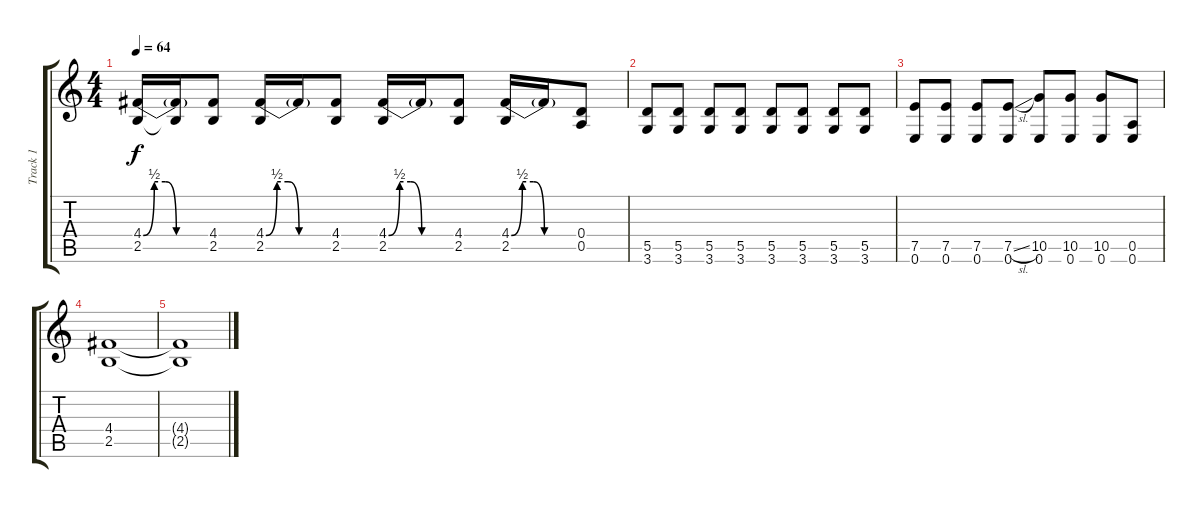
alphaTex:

\track ("Track 1" "Track 1") {instrument acousticguitarsteel}
\staff {score tabs}
\tuning (E4 B3 G3 D3 A2 E2) {hide}
\ts (4 4)
\tempo 64
\clef g2
\ks c
(4.4{be (custom 0 0 10 2 20 2 30 0 60 0)} 2.5).16{dy f} (4.4{t} 2.5{t}).16 (4.4 2.5).8 (4.4{be (custom 0 0 10 2 20 2 30 0 60 0)} 2.5).16 4.4{t}.16 (4.4 2.5).8 (4.4{be (custom 0 0 10 2 20 2 30 0 60 0)} 2.5).16 4.4{t}.16 (4.4 2.5).8 (4.4{be (custom 0 0 10 2 20 2 30 0 60 0)} 2.5).16 4.4{t}.16 (0.4 0.5).8 |
(5.5 3.6).8 (5.5 3.6).8 (5.5 3.6).8 (5.5 3.6).8 (5.5 3.6).8 (5.5 3.6).8 (5.5 3.6).8 (5.5 3.6).8 |
(7.5 0.6).8 (7.5 0.6).8 (7.5 0.6).8 (7.5{sl} 0.6).8 (10.5 0.6).8 (10.5 0.6).8 (10.5 0.6).8 (0.5 0.6).8 |
(4.4 2.5).1 |
(4.4{t} 2.5{t}).1
